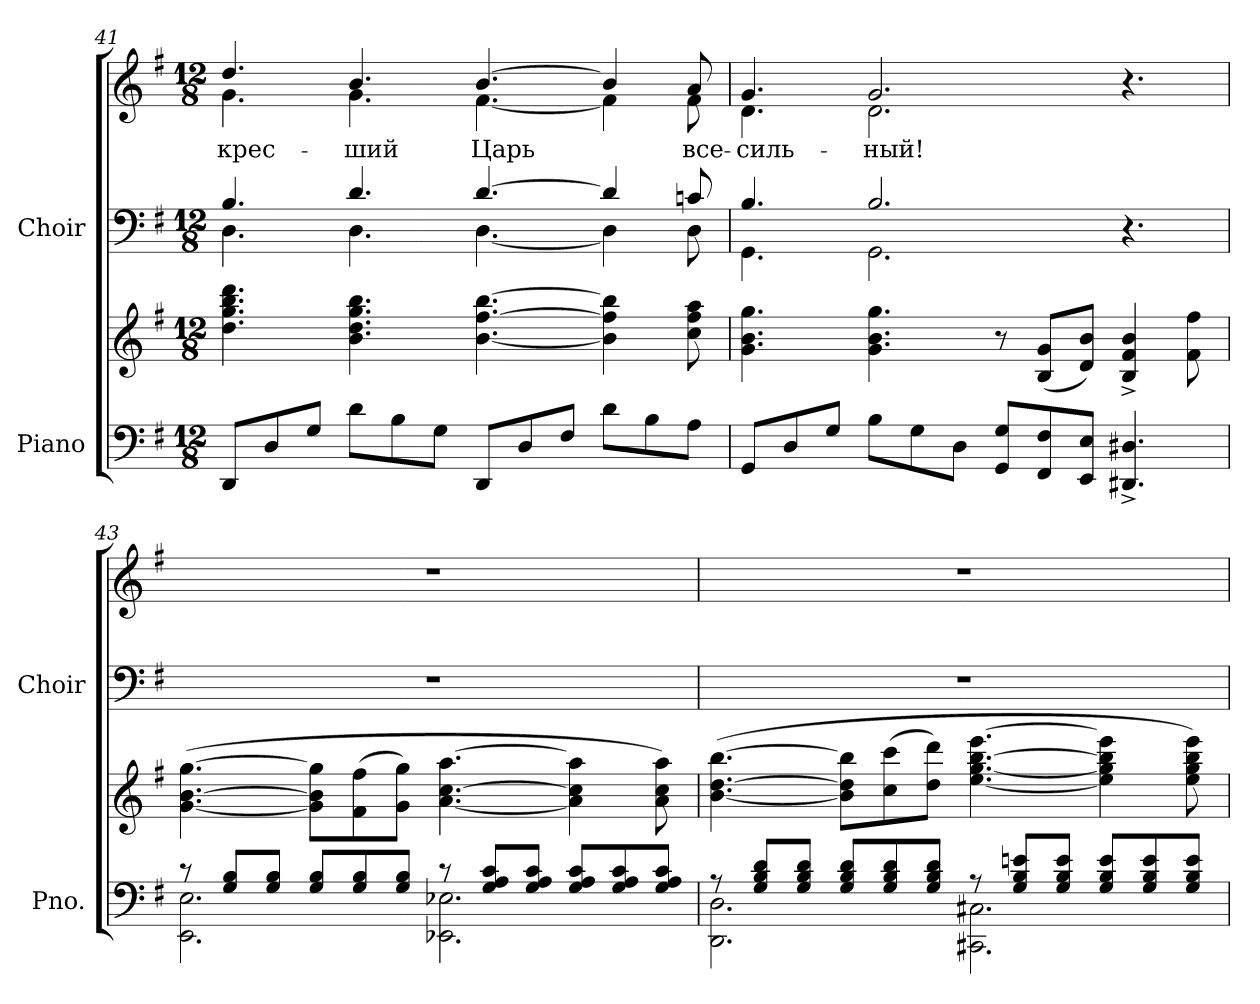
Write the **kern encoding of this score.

**kern	**kern	**kern	**kern	**text
*part2	*part2	*part1	*part1	*part1
*staff4	*staff3	*staff2	*staff1	*staff1
*I"Piano	*	*I"Choir	*	*
*I'Pno.	*	*I'Choir	*	*
*clefF4	*clefG2	*clefF4	*clefG2	*
*k[f#]	*k[f#]	*k[f#]	*k[f#]	*
*G:	*G:	*G:	*G:	*
*M12/8	*M12/8	*M12/8	*M12/8	*
=41	=41	=41	=41	=41
*	*	*^	*^	*
!	!	!	!	!	!	!LO:LY:b:color=#000000
8DDi/L	4.ddi\ 4.ggi 4.bbi 4.dddi	4.Bi/	4.Di\	4.ddi/	4.gi\	-крес-
8Di/	.	.	.	.	.	.
8Gi/J	.	.	.	.	.	.
!	!	!	!	!	!	!LO:LY:b:color=#000000
8di\L	4.bi\ 4.ddi 4.ggi 4.bbi	4.di/	4.Di\	4.bi/	4.gi\	-ший
8Bi\	.	.	.	.	.	.
8Gi\J	.	.	.	.	.	.
!	!	!	!	!	!	!LO:LY:b:color=#000000
8DDi/L	[<4.bi\ [>4.ff#i [>4.bbi	[>4.di/	[<4.Di\	[>4.bi/	[<4.f#i\	Царь
8Di/	.	.	.	.	.	.
8F#i/J	.	.	.	.	.	.
8di\L	4bi\] 4ff#i] 4bbi]	4di/]	4Di\]	4bi/]	4f#i\]	.
8Bi\	.	.	.	.	.	.
!	!	!	!	!	!	!LO:LY:b:color=#000000
8Ai\J	8cci\ 8ff#i 8aai	8cni/	8Di\	8ai/	8f#i\	все-
=42	=42	=42	=42	=42	=42	=42
!	!	!	!	!	!	!LO:LY:b:color=#000000
8GGi/L	4.gi\ 4.bi 4.ggi	4.Bi/	4.GGi\	4.gi/	4.di\	-силь-
8Di/	.	.	.	.	.	.
8Gi/J	.	.	.	.	.	.
!	!	!	!	!	!	!LO:LY:b:color=#000000
8Bi\L	4.gi\ 4.bi 4.ggi	2.Bi/	2.GGi\	2.gi/	2.di\	-ный!
8Gi\	.	.	.	.	.	.
8Di\J	.	.	.	.	.	.
8GGi/ 8GiL	8r	.	.	.	.	.
8FF#i/ 8F#i	(8Bi/ 8giL	.	.	.	.	.
8EEi/ 8EiJ	8di/ 8biJ)	.	.	.	.	.
4.DD#Xi/^ 4.D#Xi^	4Bi/^ 4f#i^ 4bi^	4.r	4.ryy	4.r	4.ryy	.
.	8f#i\ 8ff#i	.	.	.	.	.
*	*	*v	*v	*	*	*
*	*	*	*v	*v	*
!!LO:LB:g=z
=43	=43	=43	=43	=43
*^	*	*	*	*
!	!	!	!LO:N:vis=1	!LO:N:vis=1	!
8r	2.EEi\ 2.Ei	([<4.gi\ [>4.bi [>4.ggi	1.r	1.r	.
8Gi/ 8BiL	.	.	.	.	.
8Gi/ 8BiJ	.	.	.	.	.
8Gi/ 8BiL	.	8gi\] 8bi] 8ggi]L	.	.	.
8Gi/ 8Bi	.	(8f#i\ 8ff#i	.	.	.
8Gi/ 8BiJ	.	8gi\ 8ggiJ)	.	.	.
8r	2.EE-Xi\ 2.E-Xi	[<4.ai\ [>4.cci [>4.aai	.	.	.
8Gi/ 8Ai 8ciL	.	.	.	.	.
8Gi/ 8Ai 8ciJ	.	.	.	.	.
8Gi/ 8Ai 8ciL	.	4ai\] 4cci] 4aai]	.	.	.
8Gi/ 8Ai 8ci	.	.	.	.	.
8Gi/ 8Ai 8ciJ	.	8ai\ 8cci 8aai)	.	.	.
=44	=44	=44	=44	=44	=44
!	!	!	!LO:N:vis=1	!LO:N:vis=1	!
8r	2.DDi\ 2.Di	([<4.bi\ [>4.ddi [>4.bbi	1.r	1.r	.
8Gi/ 8Bi 8diL	.	.	.	.	.
8Gi/ 8Bi 8diJ	.	.	.	.	.
8Gi/ 8Bi 8diL	.	8bi\] 8ddi] 8bbi]L	.	.	.
8Gi/ 8Bi 8di	.	(8cci\ 8ccci	.	.	.
8Gi/ 8Bi 8diJ	.	8ddi\ 8dddiJ)	.	.	.
8r	2.CC#Xi\ 2.C#Xi	[<4.eei\ [<4.ggi [>4.bbi [>4.eeei	.	.	.
8Gi/ 8Bi 8eniL	.	.	.	.	.
8Gi/ 8Bi 8eiJ	.	.	.	.	.
8Gi/ 8Bi 8eiL	.	4eei\] 4ggi] 4bbi] 4eeei]	.	.	.
8Gi/ 8Bi 8ei	.	.	.	.	.
8Gi/ 8Bi 8eiJ	.	8eei\ 8ggi 8bbi 8eeei)	.	.	.
*v	*v	*	*	*	*
=	=	=	=	=
*-	*-	*-	*-	*-
